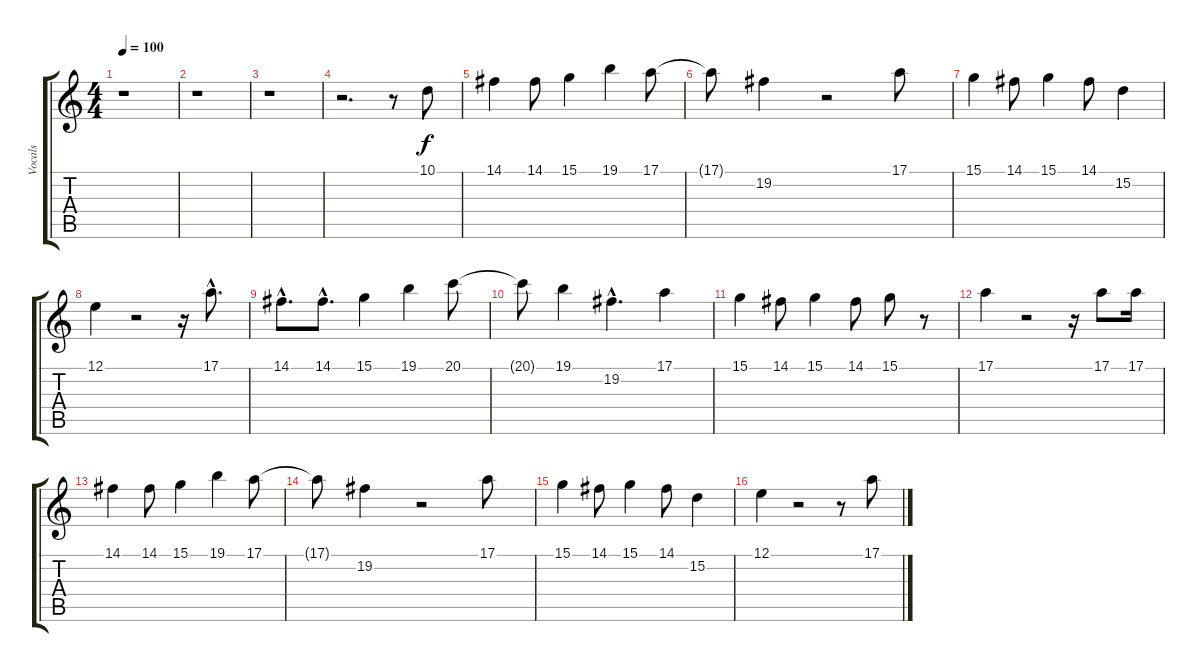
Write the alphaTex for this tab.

\track ("Vocals" "Vocals") {instrument flute}
\staff {score tabs}
\tuning (E4 B3 G3 D3 A2 E2) {hide}
\ts (4 4)
\tempo 100
\clef g2
\ks c
r.1{dy f} |
r.1 |
r.1 |
r.2{d} r.8 10.1.8 |
14.1.4 14.1.8 15.1.4 19.1.4 17.1.8 |
17.1{t}.8 19.2.4 r.2 17.1.8 |
15.1.4 14.1.8 15.1.4 14.1.8 15.2.4 |
12.1.4 r.2 r.16 17.1{hac}.8{d} |
14.1{hac}.8{d} 14.1{hac}.8{d} 15.1.4 19.1.4 20.1.8 |
20.1{t}.8 19.1.4 19.2{hac}.4{d} 17.1.4 |
15.1.4 14.1.8 15.1.4 14.1.8 15.1.8 r.8 |
17.1.4 r.2 r.16 17.1.8 17.1.16 |
14.1.4 14.1.8 15.1.4 19.1.4 17.1.8 |
17.1{t}.8 19.2.4 r.2 17.1.8 |
15.1.4 14.1.8 15.1.4 14.1.8 15.2.4 |
12.1.4 r.2 r.8 17.1.8
